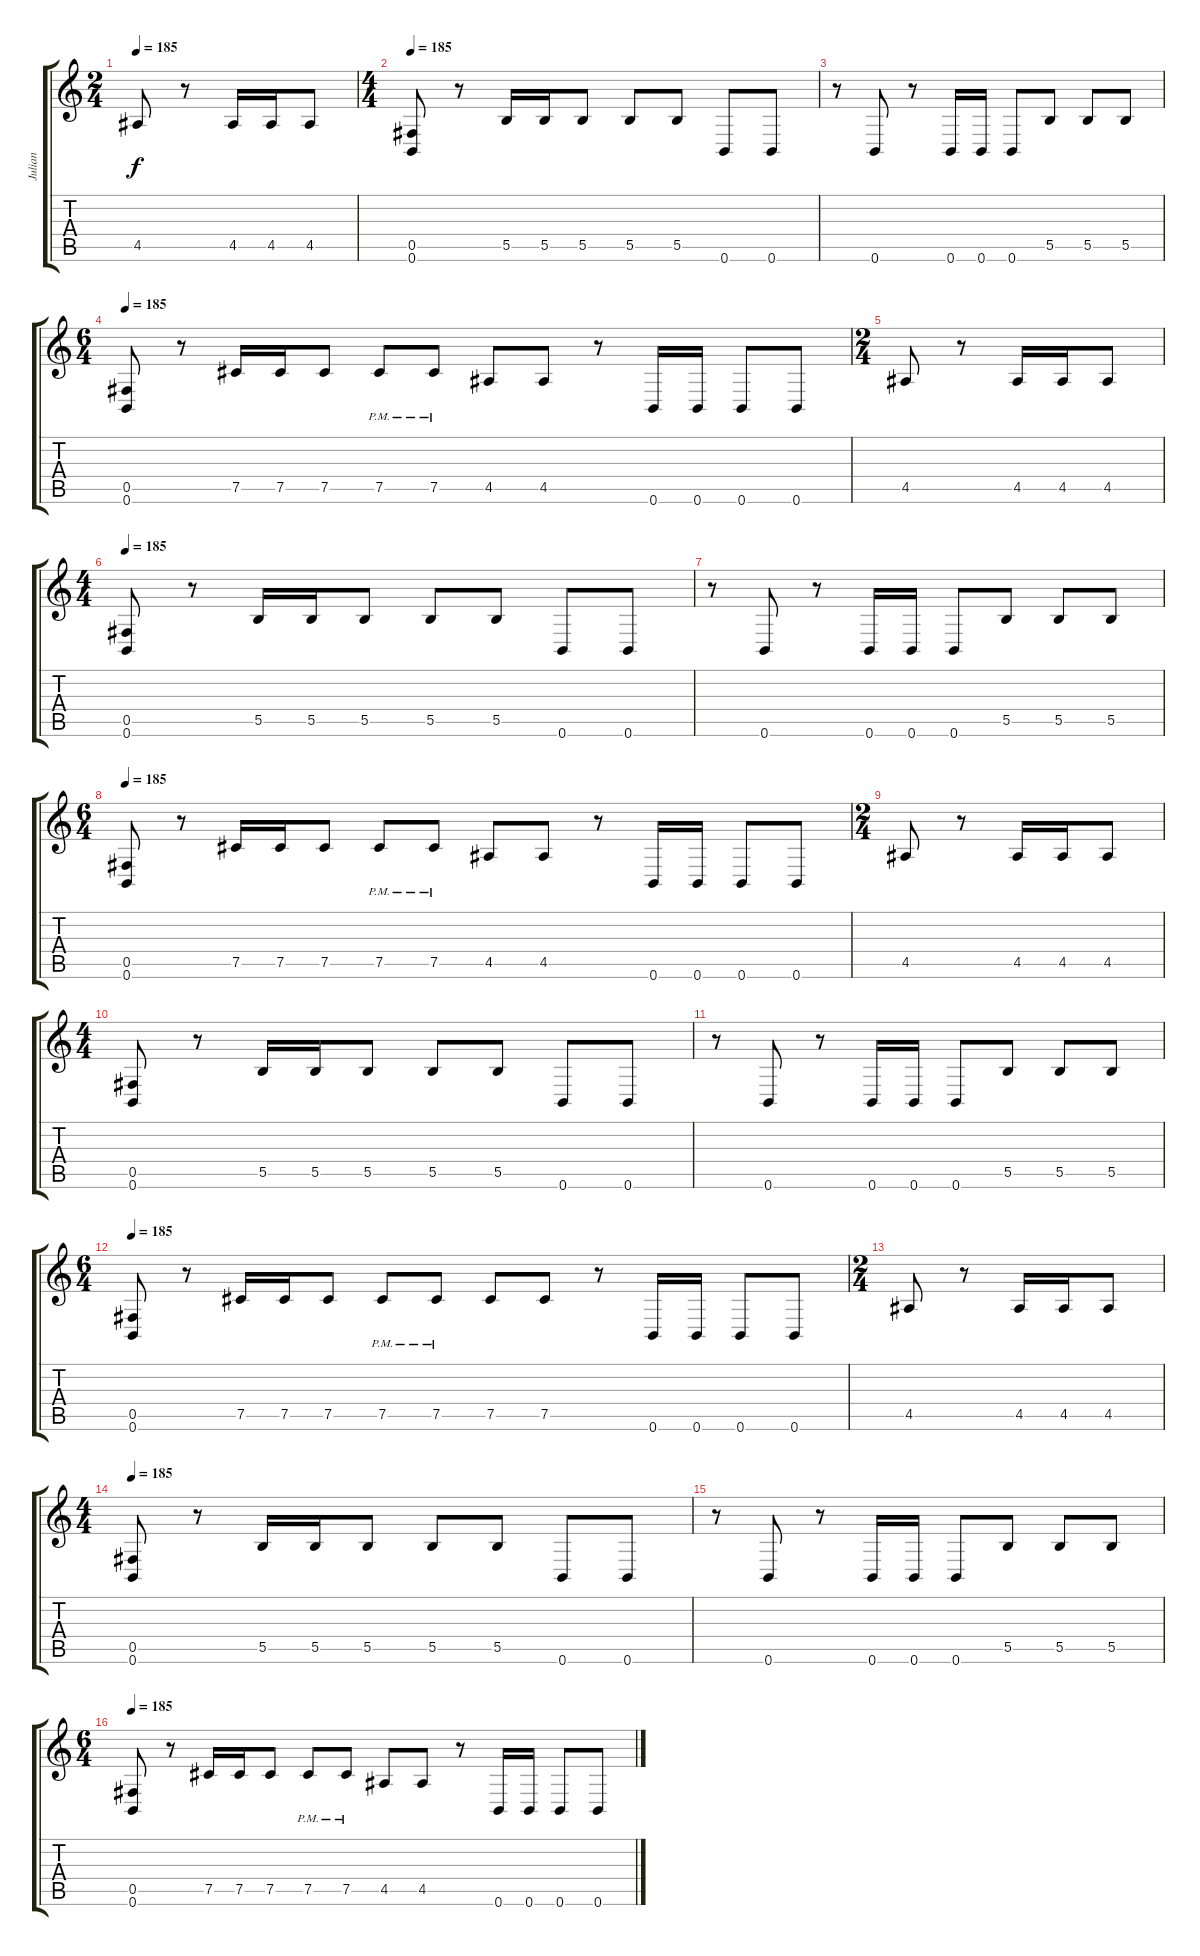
\track ("Julian" "Julian") {instrument overdrivenguitar}
\staff {score tabs}
\tuning (Db4 Ab3 E3 B2 Gb2 B1) {hide}
\ts (2 4)
\tempo 185
\clef g2
\ks c
4.5.8{dy f} r.8 4.5.16 4.5.16 4.5.8 |
\ts (4 4)
\tempo 185
(0.5 0.6).8{volume 16 instrument overdrivenguitar} r.8 5.5.16 5.5.16 5.5.8 5.5.8 5.5.8 0.6.8 0.6.8 |
r.8 0.6.8 r.8 0.6.16 0.6.16 0.6.8 5.5.8 5.5.8 5.5.8 |
\ts (6 4)
\tempo 185
(0.5 0.6).8 r.8 7.5.16 7.5.16 7.5.8 7.5{pm}.8 7.5{pm}.8 4.5.8 4.5.8 r.8 0.6.16 0.6.16 0.6.8 0.6.8 |
\ts (2 4)
4.5.8 r.8 4.5.16 4.5.16 4.5.8 |
\ts (4 4)
\tempo 185
(0.5 0.6).8 r.8 5.5.16 5.5.16 5.5.8 5.5.8 5.5.8 0.6.8 0.6.8 |
r.8 0.6.8 r.8 0.6.16 0.6.16 0.6.8 5.5.8 5.5.8 5.5.8 |
\ts (6 4)
\tempo 185
(0.5 0.6).8 r.8 7.5.16 7.5.16 7.5.8 7.5{pm}.8 7.5{pm}.8 4.5.8 4.5.8 r.8 0.6.16 0.6.16 0.6.8 0.6.8 |
\ts (2 4)
4.5.8 r.8 4.5.16 4.5.16 4.5.8 |
\ts (4 4)
(0.5 0.6).8 r.8 5.5.16 5.5.16 5.5.8 5.5.8 5.5.8 0.6.8 0.6.8 |
r.8 0.6.8 r.8 0.6.16 0.6.16 0.6.8 5.5.8 5.5.8 5.5.8 |
\ts (6 4)
\tempo 185
(0.5 0.6).8 r.8 7.5.16 7.5.16 7.5.8 7.5{pm}.8 7.5{pm}.8 7.5.8 7.5.8 r.8 0.6.16 0.6.16 0.6.8 0.6.8 |
\ts (2 4)
4.5.8 r.8 4.5.16 4.5.16 4.5.8 |
\ts (4 4)
\tempo 185
(0.5 0.6).8{volume 16 instrument overdrivenguitar} r.8 5.5.16 5.5.16 5.5.8 5.5.8 5.5.8 0.6.8 0.6.8 |
r.8 0.6.8 r.8 0.6.16 0.6.16 0.6.8 5.5.8 5.5.8 5.5.8 |
\ts (6 4)
\tempo 185
(0.5 0.6).8 r.8 7.5.16 7.5.16 7.5.8 7.5{pm}.8 7.5{pm}.8 4.5.8 4.5.8 r.8 0.6.16 0.6.16 0.6.8 0.6.8
